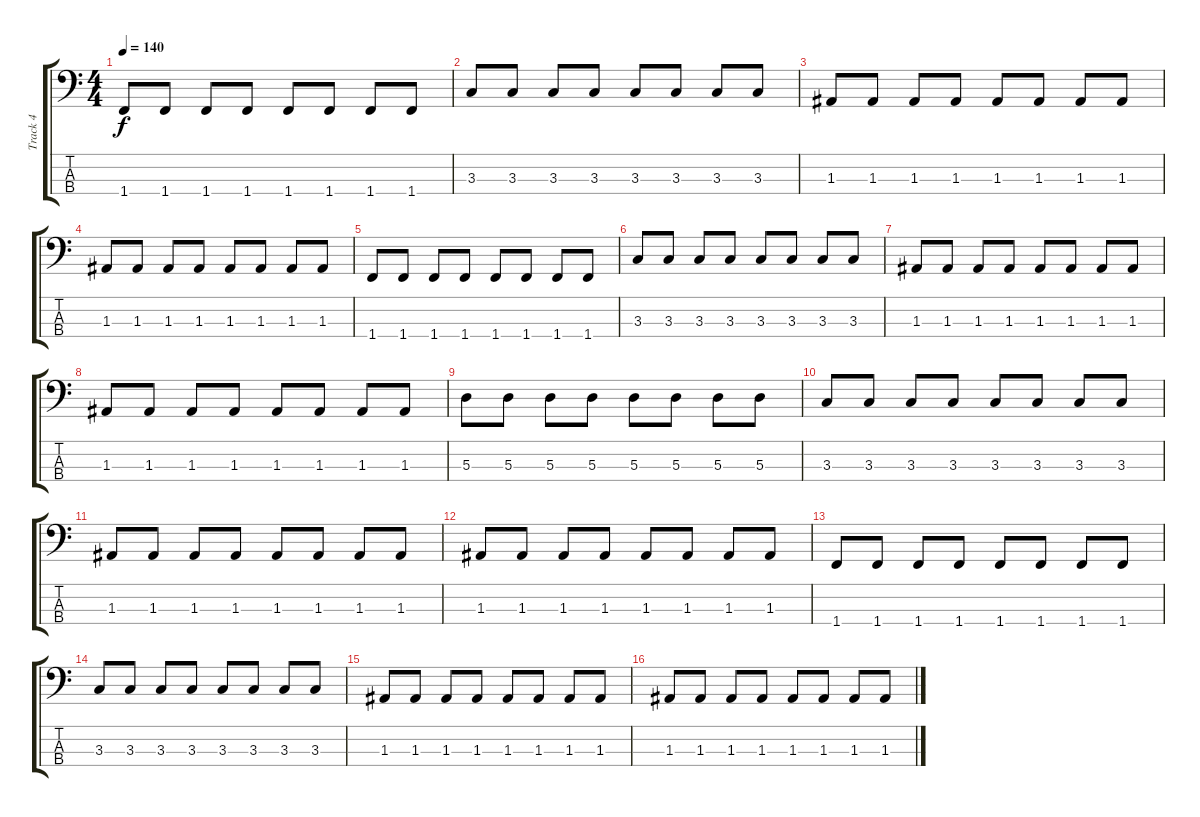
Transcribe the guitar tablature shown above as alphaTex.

\track ("Track 4" "Track 4") {instrument electricbassfinger}
\staff {score tabs}
\tuning (G2 D2 A1 E1) {hide}
\ts (4 4)
\tempo 140
\clef f4
\ks c
1.4.8{dy f} 1.4.8 1.4.8 1.4.8 1.4.8 1.4.8 1.4.8 1.4.8 |
3.3.8 3.3.8 3.3.8 3.3.8 3.3.8 3.3.8 3.3.8 3.3.8 |
1.3.8 1.3.8 1.3.8 1.3.8 1.3.8 1.3.8 1.3.8 1.3.8 |
1.3.8 1.3.8 1.3.8 1.3.8 1.3.8 1.3.8 1.3.8 1.3.8 |
1.4.8 1.4.8 1.4.8 1.4.8 1.4.8 1.4.8 1.4.8 1.4.8 |
3.3.8 3.3.8 3.3.8 3.3.8 3.3.8 3.3.8 3.3.8 3.3.8 |
1.3.8 1.3.8 1.3.8 1.3.8 1.3.8 1.3.8 1.3.8 1.3.8 |
1.3.8 1.3.8 1.3.8 1.3.8 1.3.8 1.3.8 1.3.8 1.3.8 |
5.3.8 5.3.8 5.3.8 5.3.8 5.3.8 5.3.8 5.3.8 5.3.8 |
3.3.8 3.3.8 3.3.8 3.3.8 3.3.8 3.3.8 3.3.8 3.3.8 |
1.3.8 1.3.8 1.3.8 1.3.8 1.3.8 1.3.8 1.3.8 1.3.8 |
1.3.8 1.3.8 1.3.8 1.3.8 1.3.8 1.3.8 1.3.8 1.3.8 |
1.4.8 1.4.8 1.4.8 1.4.8 1.4.8 1.4.8 1.4.8 1.4.8 |
3.3.8 3.3.8 3.3.8 3.3.8 3.3.8 3.3.8 3.3.8 3.3.8 |
1.3.8 1.3.8 1.3.8 1.3.8 1.3.8 1.3.8 1.3.8 1.3.8 |
1.3.8 1.3.8 1.3.8 1.3.8 1.3.8 1.3.8 1.3.8 1.3.8
